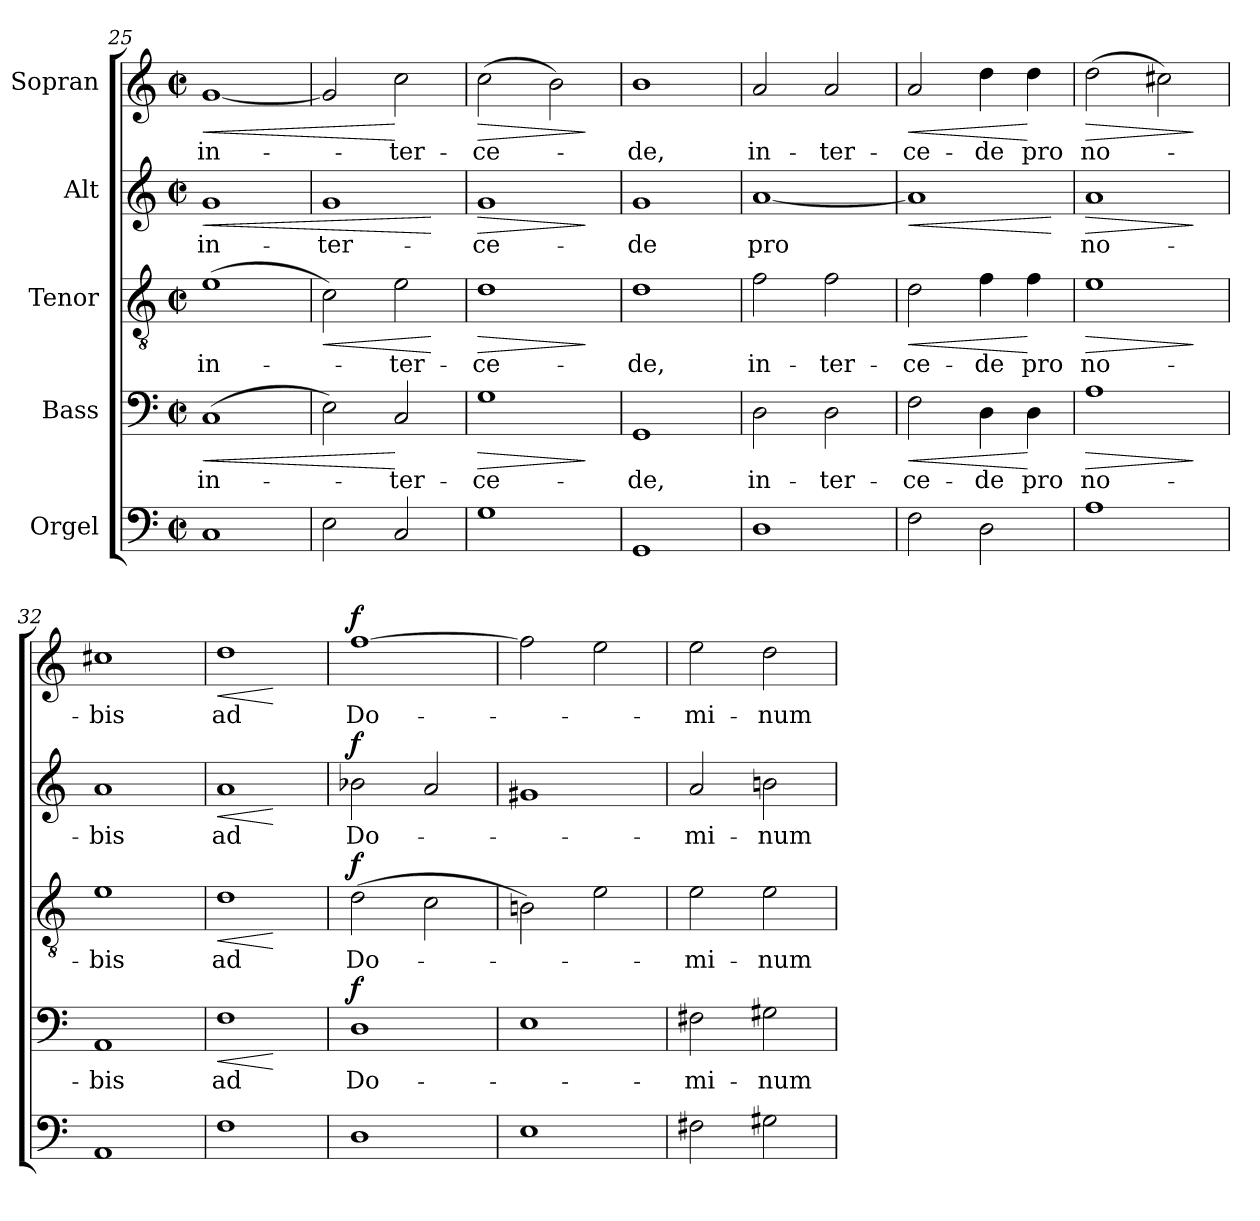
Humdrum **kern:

**kern	**kern	**text	**dynam	**kern	**text	**dynam	**kern	**text	**dynam	**kern	**text	**dynam
*part5	*part4	*part4	*part4	*part3	*part3	*part3	*part2	*part2	*part2	*part1	*part1	*part1
*staff5	*staff4	*staff4	*staff4	*staff3	*staff3	*staff3	*staff2	*staff2	*staff2	*staff1	*staff1	*staff1
*I"Orgel	*I"Bass	*	*	*I"Tenor	*	*	*I"Alt	*	*	*I"Sopran	*	*
!!LO:PB:g=z
*clefF4	*clefF4	*	*	*clefGv2	*	*	*clefG2	*	*	*clefG2	*	*
*k[]	*k[]	*	*	*k[]	*	*	*k[]	*	*	*k[]	*	*
*M2/2	*M2/2	*	*	*M2/2	*	*	*M2/2	*	*	*M2/2	*	*
*met(c|)	*met(c|)	*	*	*met(c|)	*	*	*met(c|)	*	*	*met(c|)	*	*
=25	=25	=25	=25	=25	=25	=25	=25	=25	=25	=25	=25	=25
!	!	!	!LO:HP:b	!	!	!	!	!	!LO:HP:b	!	!	!LO:HP:b
1C	(>1C	in-	<	(>1e	in-	.	1g	in-	<	[1g	in-	<
=26	=26	=26	=26	=26	=26	=26	=26	=26	=26	=26	=26	=26
!	!	!	!	!	!	!LO:HP:b	!	!	!	!	!	!
2E\	2E\)	.	.	2c\)	.	<	1g	-ter-	.	2g/]	.	.
2C/	2C/	-ter-	[	2e\	-ter-	.	.	.	.	2cc\	-ter-	[
.	.	.	.	.	.	[	.	.	[	.	.	.
=27	=27	=27	=27	=27	=27	=27	=27	=27	=27	=27	=27	=27
!	!	!	!LO:HP:b	!	!	!LO:HP:b	!	!	!LO:HP:b	!	!	!LO:HP:b
1G	1G	-ce-	>	1d	-ce-	>	1g	-ce-	>	(>2cc\	-ce-	>
.	.	.	.	.	.	.	.	.	.	2b\)	.	.
.	.	.	]	.	.	]	.	.	]	.	.	]
=28	=28	=28	=28	=28	=28	=28	=28	=28	=28	=28	=28	=28
1GG	1GG	-de,	.	1d	-de,	.	1g	-de	.	1b	-de,	.
=29	=29	=29	=29	=29	=29	=29	=29	=29	=29	=29	=29	=29
1D	2D\	in-	.	2f\	in-	.	[1a	pro	.	2a/	in-	.
.	2D\	-ter-	.	2f\	-ter-	.	.	.	.	2a/	-ter-	.
=30	=30	=30	=30	=30	=30	=30	=30	=30	=30	=30	=30	=30
!	!	!	!LO:HP:b	!	!	!LO:HP:b	!	!	!LO:HP:b	!	!	!LO:HP:b
2F\	2F\	-ce-	<	2d\	-ce-	<	1a]	.	<	2a/	-ce-	<
2D\	4D\	-de	.	4f\	-de	.	.	.	.	4dd\	-de	.
.	4D\	pro	[	4f\	pro	[	.	.	.	4dd\	pro	[
.	.	.	.	.	.	.	.	.	[	.	.	.
=31	=31	=31	=31	=31	=31	=31	=31	=31	=31	=31	=31	=31
!	!	!	!LO:HP:b	!	!	!LO:HP:b	!	!	!LO:HP:b	!	!	!LO:HP:b
1A	1A	no-	>	1e	no-	>	1a	no-	>	(>2dd\	no-	>
.	.	.	.	.	.	.	.	.	.	2cc#X\)	.	.
.	.	.	]	.	.	]	.	.	]	.	.	]
=32	=32	=32	=32	=32	=32	=32	=32	=32	=32	=32	=32	=32
1AA	1AA	-bis	.	1e	-bis	.	1a	-bis	.	1cc#X	-bis	.
!!LO:LB:g=z
=33	=33	=33	=33	=33	=33	=33	=33	=33	=33	=33	=33	=33
!	!	!	!LO:HP:b	!	!	!LO:HP:b	!	!	!LO:HP:b	!	!	!LO:HP:b
1F	1F	ad	<	1d	ad	<	1a	ad	<	1dd	ad	<
.	.	.	[	.	.	[	.	.	[	.	.	[
=34	=34	=34	=34	=34	=34	=34	=34	=34	=34	=34	=34	=34
!	!	!	!LO:DY:a	!	!	!LO:DY:a	!	!	!LO:DY:a	!	!	!LO:DY:a
1D	1D	Do-	f	(2d\	Do-	f	2b-X\	Do-	f	[1ff	Do-	f
.	.	.	.	2c\	.	.	2a/	.	.	.	.	.
=35	=35	=35	=35	=35	=35	=35	=35	=35	=35	=35	=35	=35
1E	1E	.	.	2Bn\)	.	.	1g#X	.	.	2ff\]	.	.
.	.	.	.	2e\	.	.	.	.	.	2ee\	.	.
=36	=36	=36	=36	=36	=36	=36	=36	=36	=36	=36	=36	=36
2F#X\	2F#X\	-mi-	.	2e\	-mi-	.	2a/	-mi-	.	2ee\	-mi-	.
2G#X\	2G#X\	-num	.	2e\	-num	.	2bn\	-num	.	2dd\	-num	.
=	=	=	=	=	=	=	=	=	=	=	=	=
*-	*-	*-	*-	*-	*-	*-	*-	*-	*-	*-	*-	*-
